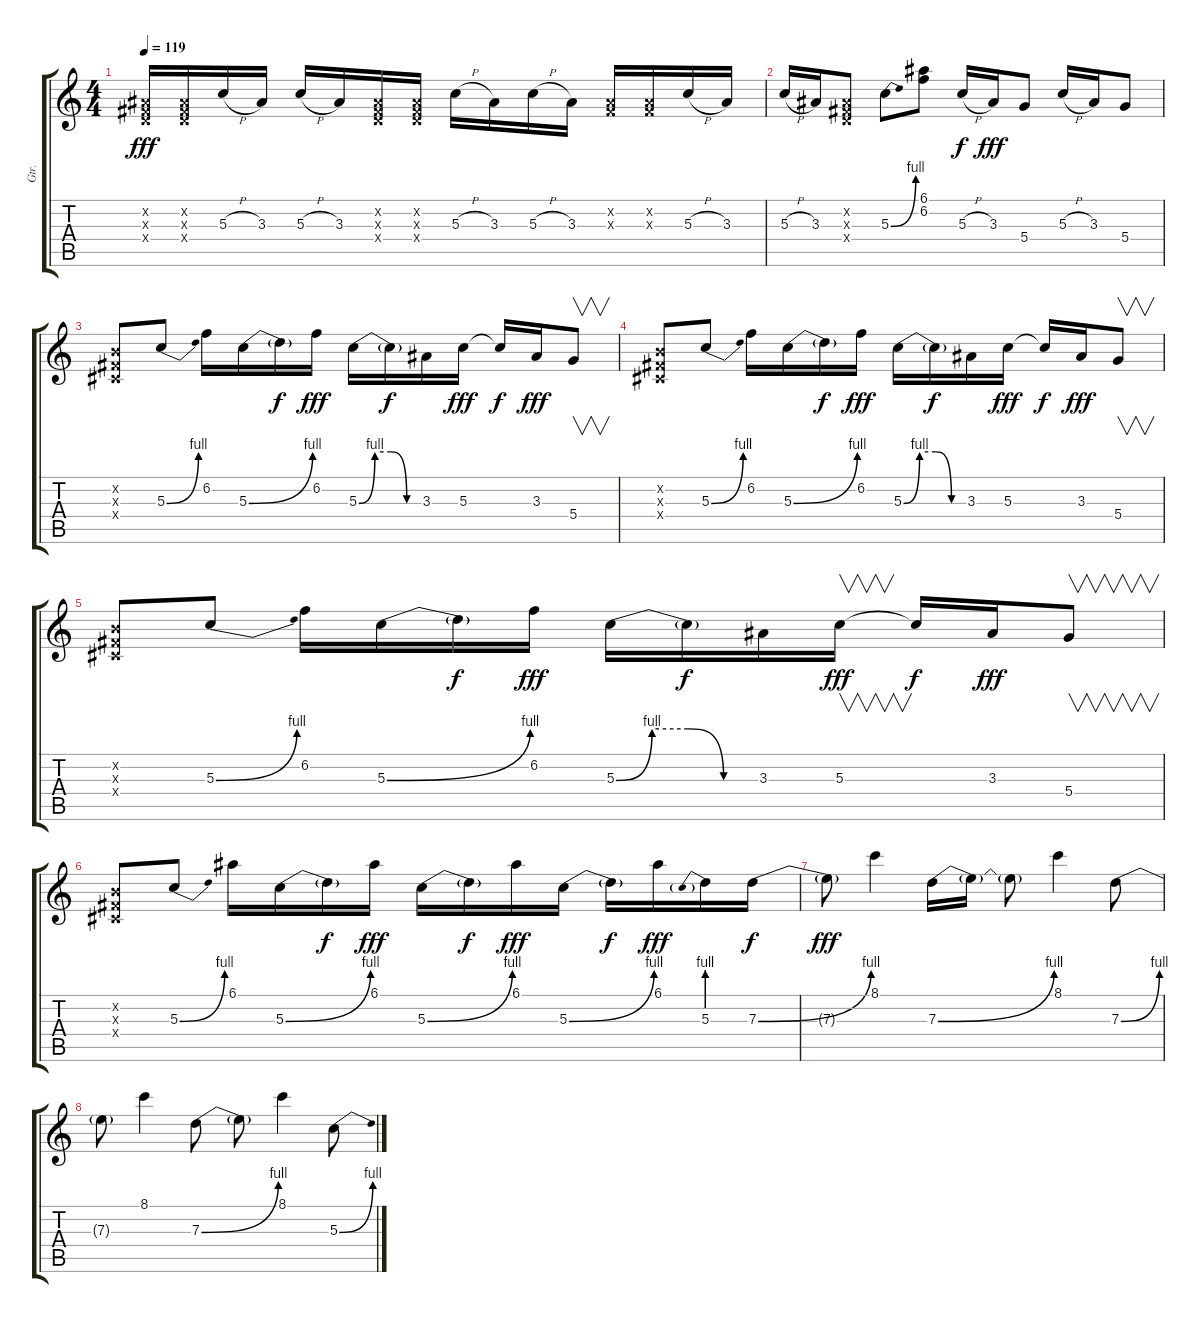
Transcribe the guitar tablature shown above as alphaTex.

\track ("Gtr." "Gtr.") {instrument overdrivenguitar}
\staff {score tabs}
\tuning (E4 B3 G3 D3 A2 E2) {hide}
\ts (4 4)
\tempo 119
\clef g2
\ks c
(-1.2{x} -1.3{x} 0.4{x}).16{dy fff} (-1.2{x} -1.3{x} 0.4{x}).16 5.3{h}.16 3.3.16 5.3{h}.16 3.3.16 (-1.2{x} -1.3{x} 0.4{x}).16 (-1.2{x} -1.3{x} 0.4{x}).16 5.3{h}.16 3.3.16 5.3{h}.16 3.3.16 (-1.2{x} -1.3{x}).16 (-1.2{x} -1.3{x}).16 5.3{h}.16 3.3.16 |
5.3{h}.16 3.3.16 (-1.2{x} -1.3{x} 0.4{x}).8 5.3{be (bend 0 0 60 4)}.8 (6.1 6.2).8 5.3{h}.16{dy f} 3.3.16{dy fff} 5.4.8 5.3{h}.16 3.3.16 5.4.8 |
(0.2{x} -1.3{x} -1.4{x}).8 5.3{be (bend 0 0 60 4)}.8 6.2.16 5.3{be (bend 0 0 60 4)}.16 5.3{t}.16{dy f} 6.2.16{dy fff} 5.3{be (custom 0 0 15 4 30 4 45 0 60 0)}.16 5.3{t}.16{dy f} 3.3.16 5.3.16{dy fff} 5.3{t}.16{dy f} 3.3.16{dy fff} 5.4.8{v} |
(0.2{x} -1.3{x} -1.4{x}).8 5.3{be (bend 0 0 60 4)}.8 6.2.16 5.3{be (bend 0 0 60 4)}.16 5.3{t}.16{dy f} 6.2.16{dy fff} 5.3{be (custom 0 0 15 4 30 4 45 0 60 0)}.16 5.3{t}.16{dy f} 3.3.16 5.3.16{dy fff} 5.3{t}.16{dy f} 3.3.16{dy fff} 5.4.8{v} |
(0.2{x} -1.3{x} -1.4{x}).8 5.3{be (bend 0 0 60 4)}.8 6.2.16 5.3{be (bend 0 0 60 4)}.16 5.3{t}.16{dy f} 6.2.16{dy fff} 5.3{be (custom 0 0 15 4 30 4 45 0 60 0)}.16 5.3{t}.16{dy f} 3.3.16 5.3.16{v dy fff} 5.3{t}.16{dy f} 3.3.16{dy fff} 5.4.8{v} |
(0.2{x} -1.3{x} -1.4{x}).8 5.3{be (bend 0 0 60 4)}.8 6.1.16 5.3{be (bend 0 0 60 4)}.16 5.3{t}.16{dy f} 6.1.16{dy fff} 5.3{be (bend 0 0 60 4)}.16 5.3{t}.16{dy f} 6.1.16{dy fff} 5.3{be (bend 0 0 60 4)}.16 5.3{t}.16{dy f} 6.1.16{dy fff} 5.3{be (prebend 0 4 60 4)}.16 7.3{be (bend 0 0 60 4)}.16{dy f} |
7.3{t}.8{dy fff} 8.1.4 7.3{be (bend 0 0 60 4)}.16 7.3{t}.16 7.3{t}.8 8.1.4 7.3{be (bend 0 0 60 4)}.8 |
7.3{t}.8 8.1.4 7.3{be (bend 0 0 60 4)}.8 7.3{t}.8 8.1.4 5.3{be (bend 0 0 60 4)}.8
